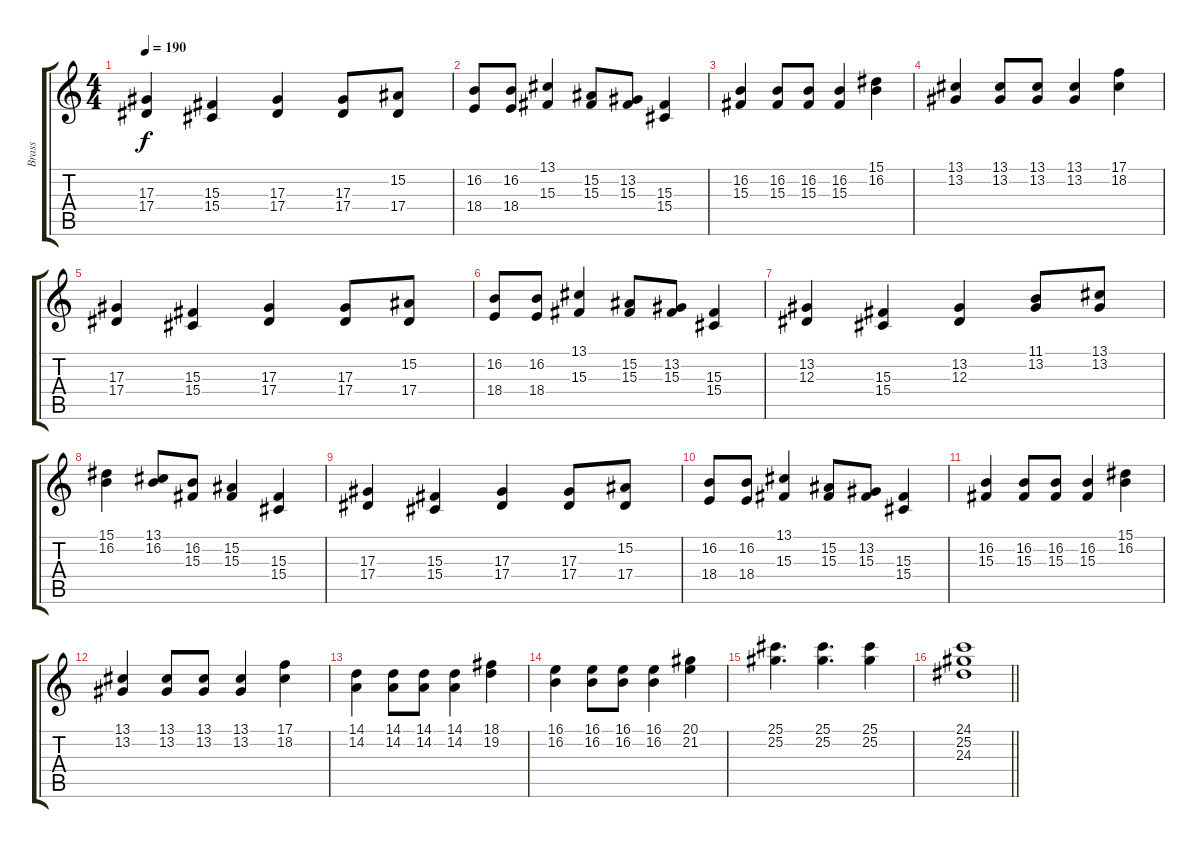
\track ("Brass" "Brass") {instrument brasssection}
\staff {score tabs}
\tuning (C4 G3 Eb3 Bb2 F2 C2) {hide}
\ts (4 4)
\tempo 190
\clef g2
\ks c
(17.3 17.4).4{dy f} (15.3 15.4).4 (17.3 17.4).4 (17.3 17.4).8 (15.2 17.4).8 |
(16.2 18.4).8 (16.2 18.4).8 (13.1 15.3).4 (15.2 15.3).8 (13.2 15.3).8 (15.3 15.4).4 |
(16.2 15.3).4 (16.2 15.3).8 (16.2 15.3).8 (16.2 15.3).4 (15.1 16.2).4 |
(13.1 13.2).4 (13.1 13.2).8 (13.1 13.2).8 (13.1 13.2).4 (17.1 18.2).4 |
(17.3 17.4).4 (15.3 15.4).4 (17.3 17.4).4 (17.3 17.4).8 (15.2 17.4).8 |
(16.2 18.4).8 (16.2 18.4).8 (13.1 15.3).4 (15.2 15.3).8 (13.2 15.3).8 (15.3 15.4).4 |
(13.2 12.3).4 (15.3 15.4).4 (13.2 12.3).4 (11.1 13.2).8 (13.1 13.2).8 |
(15.1 16.2).4 (13.1 16.2).8 (16.2 15.3).8 (15.2 15.3).4 (15.3 15.4).4 |
(17.3 17.4).4 (15.3 15.4).4 (17.3 17.4).4 (17.3 17.4).8 (15.2 17.4).8 |
(16.2 18.4).8 (16.2 18.4).8 (13.1 15.3).4 (15.2 15.3).8 (13.2 15.3).8 (15.3 15.4).4 |
(16.2 15.3).4 (16.2 15.3).8 (16.2 15.3).8 (16.2 15.3).4 (15.1 16.2).4 |
(13.1 13.2).4 (13.1 13.2).8 (13.1 13.2).8 (13.1 13.2).4 (17.1 18.2).4 |
(14.1 14.2).4 (14.1 14.2).8 (14.1 14.2).8 (14.1 14.2).4 (18.1 19.2).4 |
(16.1 16.2).4 (16.1 16.2).8 (16.1 16.2).8 (16.1 16.2).4 (20.1 21.2).4 |
(25.1 25.2).4{d} (25.1 25.2).4{d} (25.1 25.2).4 |
\barLineRight lightlight
(24.1 25.2 24.3).1
